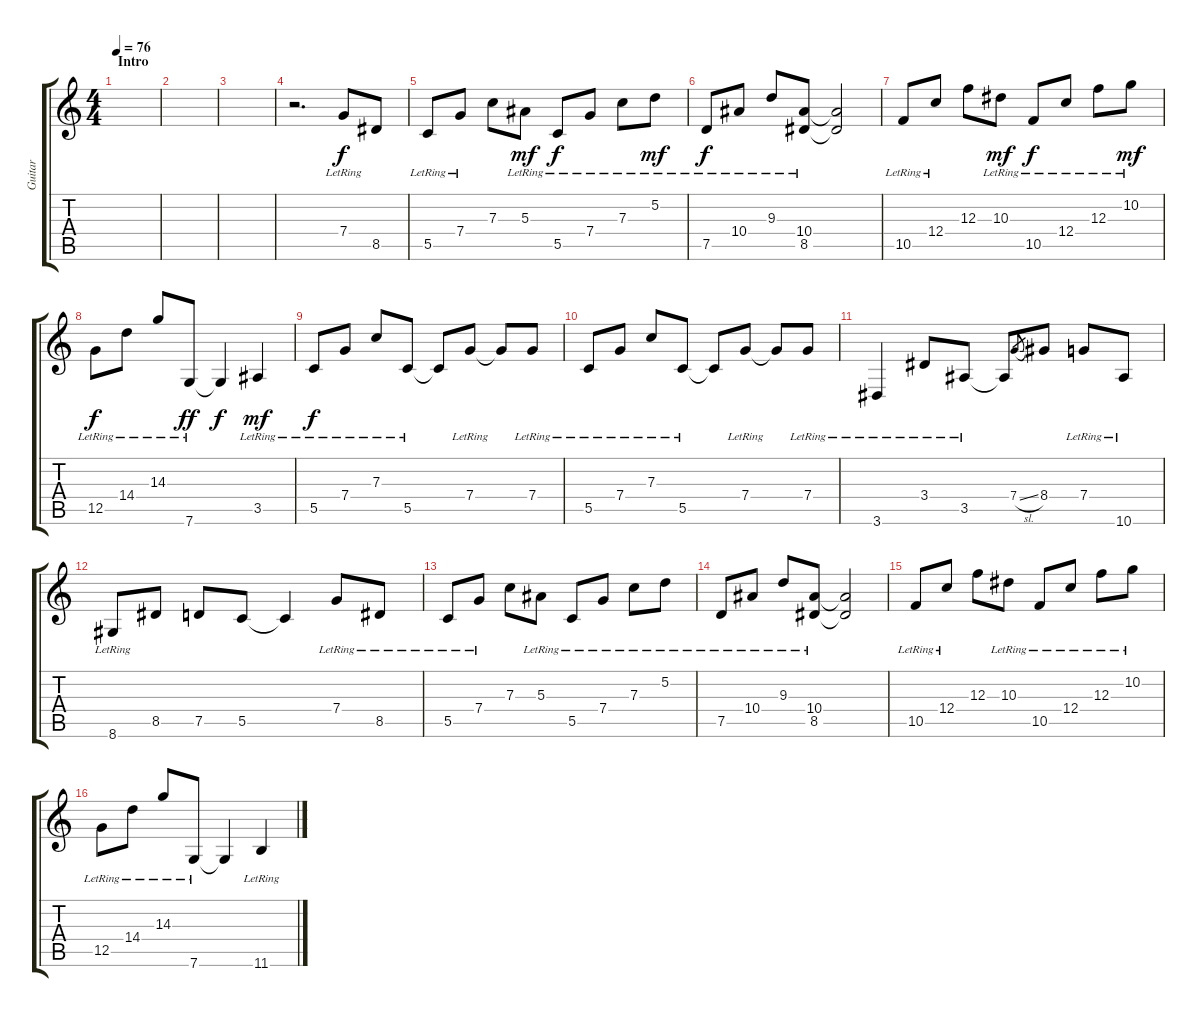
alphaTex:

\track ("Guitar" "Guitar") {instrument overdrivenguitar}
\staff {score tabs}
\tuning (D4 A3 F3 C3 G2 C2) {hide}
\ts (4 4)
\section ("" "Intro")
\tempo 76
\clef g2
\ks c
|
|
|
r.2{d} 7.4{lr}.8{volume 16 balance 2 instrument acousticguitarsteel} 8.5.8 |
5.5{lr}.8 7.4{lr}.8 7.3.8 5.3{lr}.8{dy mf} 5.5{lr}.8{dy f} 7.4{lr}.8 7.3{lr}.8 5.2{lr}.8{dy mf} |
7.5{lr}.8{dy f} 10.4{lr}.8 9.3{lr}.8 (10.4{lr} 8.5{lr}).8 (10.4{t} 8.5{t}).2 |
10.5{lr}.8 12.4{lr}.8 12.3.8 10.3{lr}.8{dy mf} 10.5{lr}.8{dy f} 12.4{lr}.8 12.3{lr}.8 10.2{lr}.8{dy mf} |
12.5{lr}.8{dy f} 14.4{lr}.8 14.3{lr}.8 7.6{lr}.8{dy ff} 7.6{t}.4{dy f} 3.5{lr}.4{dy mf} |
5.5{lr}.8{dy f} 7.4{lr}.8 7.3{lr}.8 5.5{lr}.8 5.5{t}.8 7.4{lr}.8 7.4{t}.8 7.4{lr}.8 |
5.5{lr}.8 7.4{lr}.8 7.3{lr}.8 5.5{lr}.8 5.5{t}.8 7.4{lr}.8 7.4{t}.8 7.4{lr}.8 |
3.6{lr}.4 3.4{lr}.8 3.5{lr}.8 3.5{t}.8 7.4{sl}.8{gr} 8.4.8 7.4{lr}.8 10.6{lr}.8 |
8.6{lr}.8 8.5.8 7.5.8 5.5.8 5.5{t}.4 7.4{lr}.8 8.5{lr}.8 |
5.5{lr}.8 7.4{lr}.8 7.3.8 5.3{lr}.8 5.5{lr}.8 7.4{lr}.8 7.3{lr}.8 5.2{lr}.8 |
7.5{lr}.8 10.4{lr}.8 9.3{lr}.8 (10.4{lr} 8.5{lr}).8 (10.4{t} 8.5{t}).2 |
10.5{lr}.8 12.4{lr}.8 12.3.8 10.3{lr}.8 10.5{lr}.8 12.4{lr}.8 12.3{lr}.8 10.2{lr}.8 |
12.5{lr}.8 14.4{lr}.8 14.3{lr}.8 7.6{lr}.8 7.6{t}.4 11.6{lr}.4
